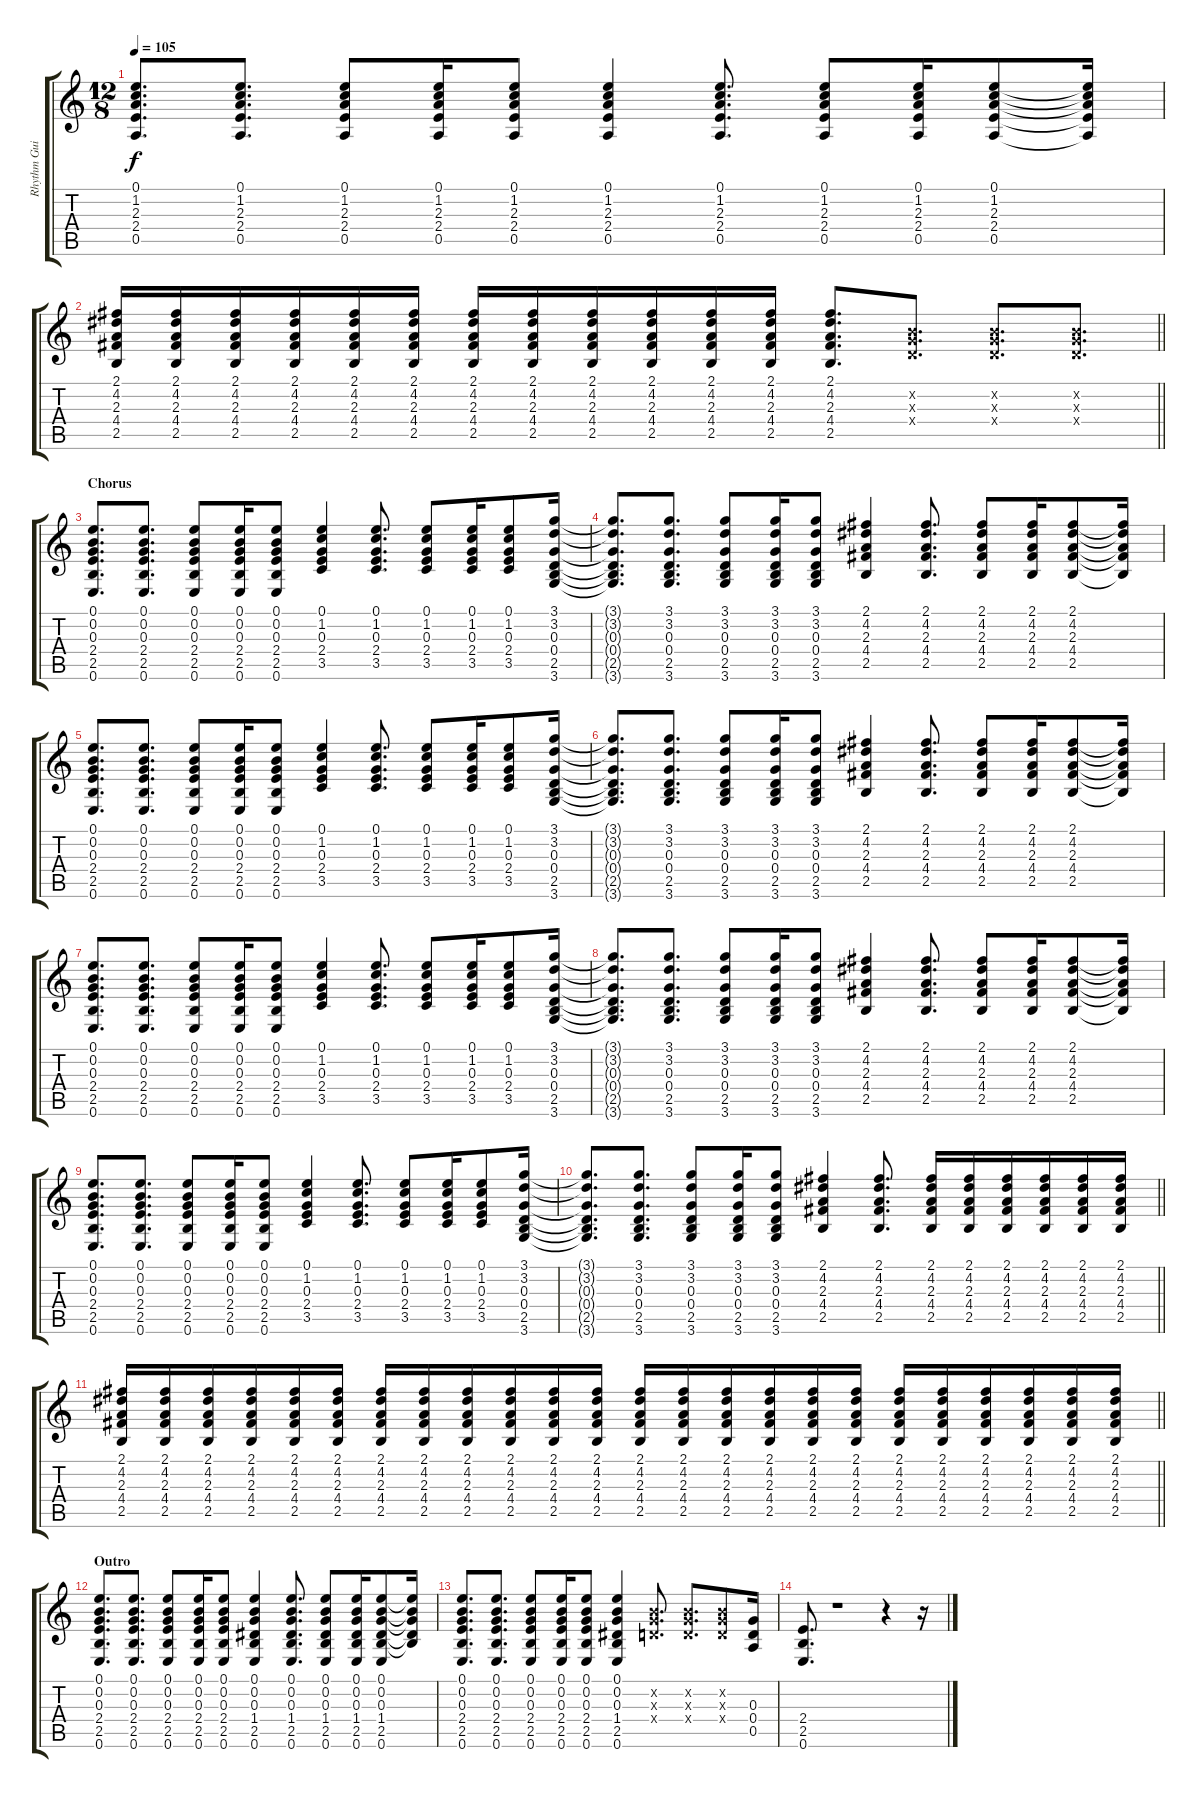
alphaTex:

\track ("Rhythm Guitar" "Rhythm Gui") {instrument overdrivenguitar}
\staff {score tabs}
\tuning (E4 B3 G3 D3 A2 E2) {hide}
\ts (12 8)
\tempo 105
\clef g2
\ks c
(0.1 1.2 2.3 2.4 0.5).8{d dy f} (0.1 1.2 2.3 2.4 0.5).8{d} (0.1 1.2 2.3 2.4 0.5).8 (0.1 1.2 2.3 2.4 0.5).16 (0.1 1.2 2.3 2.4 0.5).8 (0.1 1.2 2.3 2.4 0.5).4 (0.1 1.2 2.3 2.4 0.5).8{d} (0.1 1.2 2.3 2.4 0.5).8 (0.1 1.2 2.3 2.4 0.5).16 (0.1 1.2 2.3 2.4 0.5).8 (0.1{t} 1.2{t} 2.3{t} 2.4{t} 0.5{t}).16 |
\barLineRight lightlight
(2.1 4.2 2.3 4.4 2.5).16 (2.1 4.2 2.3 4.4 2.5).16 (2.1 4.2 2.3 4.4 2.5).16 (2.1 4.2 2.3 4.4 2.5).16 (2.1 4.2 2.3 4.4 2.5).16 (2.1 4.2 2.3 4.4 2.5).16 (2.1 4.2 2.3 4.4 2.5).16 (2.1 4.2 2.3 4.4 2.5).16 (2.1 4.2 2.3 4.4 2.5).16 (2.1 4.2 2.3 4.4 2.5).16 (2.1 4.2 2.3 4.4 2.5).16 (2.1 4.2 2.3 4.4 2.5).16 (2.1 4.2 2.3 4.4 2.5).8{d} (0.2{x} 0.3{x} 0.4{x}).8{d} (0.2{x} 0.3{x} 0.4{x}).8{d} (0.2{x} 0.3{x} 0.4{x}).8{d} |
\section ("" "Chorus")
(0.1 0.2 0.3 2.4 2.5 0.6).8{d} (0.1 0.2 0.3 2.4 2.5 0.6).8{d} (0.1 0.2 0.3 2.4 2.5 0.6).8 (0.1 0.2 0.3 2.4 2.5 0.6).16 (0.1 0.2 0.3 2.4 2.5 0.6).8 (0.1 1.2 0.3 2.4 3.5).4 (0.1 1.2 0.3 2.4 3.5).8{d} (0.1 1.2 0.3 2.4 3.5).8 (0.1 1.2 0.3 2.4 3.5).16 (0.1 1.2 0.3 2.4 3.5).8 (3.1 3.2 0.3 0.4 2.5 3.6).16 |
(3.1{t} 3.2{t} 0.3{t} 0.4{t} 2.5{t} 3.6{t}).8{d} (3.1 3.2 0.3 0.4 2.5 3.6).8{d} (3.1 3.2 0.3 0.4 2.5 3.6).8 (3.1 3.2 0.3 0.4 2.5 3.6).16 (3.1 3.2 0.3 0.4 2.5 3.6).8 (2.1 4.2 2.3 4.4 2.5).4 (2.1 4.2 2.3 4.4 2.5).8{d} (2.1 4.2 2.3 4.4 2.5).8 (2.1 4.2 2.3 4.4 2.5).16 (2.1 4.2 2.3 4.4 2.5).8 (2.1{t} 4.2{t} 2.3{t} 4.4{t} 2.5{t}).16 |
(0.1 0.2 0.3 2.4 2.5 0.6).8{d} (0.1 0.2 0.3 2.4 2.5 0.6).8{d} (0.1 0.2 0.3 2.4 2.5 0.6).8 (0.1 0.2 0.3 2.4 2.5 0.6).16 (0.1 0.2 0.3 2.4 2.5 0.6).8 (0.1 1.2 0.3 2.4 3.5).4 (0.1 1.2 0.3 2.4 3.5).8{d} (0.1 1.2 0.3 2.4 3.5).8 (0.1 1.2 0.3 2.4 3.5).16 (0.1 1.2 0.3 2.4 3.5).8 (3.1 3.2 0.3 0.4 2.5 3.6).16 |
(3.1{t} 3.2{t} 0.3{t} 0.4{t} 2.5{t} 3.6{t}).8{d} (3.1 3.2 0.3 0.4 2.5 3.6).8{d} (3.1 3.2 0.3 0.4 2.5 3.6).8 (3.1 3.2 0.3 0.4 2.5 3.6).16 (3.1 3.2 0.3 0.4 2.5 3.6).8 (2.1 4.2 2.3 4.4 2.5).4 (2.1 4.2 2.3 4.4 2.5).8{d} (2.1 4.2 2.3 4.4 2.5).8 (2.1 4.2 2.3 4.4 2.5).16 (2.1 4.2 2.3 4.4 2.5).8 (2.1{t} 4.2{t} 2.3{t} 4.4{t} 2.5{t}).16 |
(0.1 0.2 0.3 2.4 2.5 0.6).8{d} (0.1 0.2 0.3 2.4 2.5 0.6).8{d} (0.1 0.2 0.3 2.4 2.5 0.6).8 (0.1 0.2 0.3 2.4 2.5 0.6).16 (0.1 0.2 0.3 2.4 2.5 0.6).8 (0.1 1.2 0.3 2.4 3.5).4 (0.1 1.2 0.3 2.4 3.5).8{d} (0.1 1.2 0.3 2.4 3.5).8 (0.1 1.2 0.3 2.4 3.5).16 (0.1 1.2 0.3 2.4 3.5).8 (3.1 3.2 0.3 0.4 2.5 3.6).16 |
(3.1{t} 3.2{t} 0.3{t} 0.4{t} 2.5{t} 3.6{t}).8{d} (3.1 3.2 0.3 0.4 2.5 3.6).8{d} (3.1 3.2 0.3 0.4 2.5 3.6).8 (3.1 3.2 0.3 0.4 2.5 3.6).16 (3.1 3.2 0.3 0.4 2.5 3.6).8 (2.1 4.2 2.3 4.4 2.5).4 (2.1 4.2 2.3 4.4 2.5).8{d} (2.1 4.2 2.3 4.4 2.5).8 (2.1 4.2 2.3 4.4 2.5).16 (2.1 4.2 2.3 4.4 2.5).8 (2.1{t} 4.2{t} 2.3{t} 4.4{t} 2.5{t}).16 |
(0.1 0.2 0.3 2.4 2.5 0.6).8{d} (0.1 0.2 0.3 2.4 2.5 0.6).8{d} (0.1 0.2 0.3 2.4 2.5 0.6).8 (0.1 0.2 0.3 2.4 2.5 0.6).16 (0.1 0.2 0.3 2.4 2.5 0.6).8 (0.1 1.2 0.3 2.4 3.5).4 (0.1 1.2 0.3 2.4 3.5).8{d} (0.1 1.2 0.3 2.4 3.5).8 (0.1 1.2 0.3 2.4 3.5).16 (0.1 1.2 0.3 2.4 3.5).8 (3.1 3.2 0.3 0.4 2.5 3.6).16 |
\barLineRight lightlight
(3.1{t} 3.2{t} 0.3{t} 0.4{t} 2.5{t} 3.6{t}).8{d} (3.1 3.2 0.3 0.4 2.5 3.6).8{d} (3.1 3.2 0.3 0.4 2.5 3.6).8 (3.1 3.2 0.3 0.4 2.5 3.6).16 (3.1 3.2 0.3 0.4 2.5 3.6).8 (2.1 4.2 2.3 4.4 2.5).4 (2.1 4.2 2.3 4.4 2.5).8{d} (2.1 4.2 2.3 4.4 2.5).16 (2.1 4.2 2.3 4.4 2.5).16 (2.1 4.2 2.3 4.4 2.5).16 (2.1 4.2 2.3 4.4 2.5).16 (2.1 4.2 2.3 4.4 2.5).16 (2.1 4.2 2.3 4.4 2.5).16 |
\barLineRight lightlight
(2.1 4.2 2.3 4.4 2.5).16 (2.1 4.2 2.3 4.4 2.5).16 (2.1 4.2 2.3 4.4 2.5).16 (2.1 4.2 2.3 4.4 2.5).16 (2.1 4.2 2.3 4.4 2.5).16 (2.1 4.2 2.3 4.4 2.5).16 (2.1 4.2 2.3 4.4 2.5).16 (2.1 4.2 2.3 4.4 2.5).16 (2.1 4.2 2.3 4.4 2.5).16 (2.1 4.2 2.3 4.4 2.5).16 (2.1 4.2 2.3 4.4 2.5).16 (2.1 4.2 2.3 4.4 2.5).16 (2.1 4.2 2.3 4.4 2.5).16 (2.1 4.2 2.3 4.4 2.5).16 (2.1 4.2 2.3 4.4 2.5).16 (2.1 4.2 2.3 4.4 2.5).16 (2.1 4.2 2.3 4.4 2.5).16 (2.1 4.2 2.3 4.4 2.5).16 (2.1 4.2 2.3 4.4 2.5).16 (2.1 4.2 2.3 4.4 2.5).16 (2.1 4.2 2.3 4.4 2.5).16 (2.1 4.2 2.3 4.4 2.5).16 (2.1 4.2 2.3 4.4 2.5).16 (2.1 4.2 2.3 4.4 2.5).16 |
\section ("" "Outro")
(0.1 0.2 0.3 2.4 2.5 0.6).8{d} (0.1 0.2 0.3 2.4 2.5 0.6).8{d} (0.1 0.2 0.3 2.4 2.5 0.6).8 (0.1 0.2 0.3 2.4 2.5 0.6).16 (0.1 0.2 0.3 2.4 2.5 0.6).8 (0.1 0.2 0.3 1.4 2.5 0.6).4 (0.1 0.2 0.3 1.4 2.5 0.6).8{d} (0.1 0.2 0.3 1.4 2.5 0.6).8 (0.1 0.2 0.3 1.4 2.5 0.6).16 (0.1 0.2 0.3 1.4 2.5 0.6).8 (0.1{t} 0.2{t} 0.3{t} 1.4{t} 2.5{t}).16 |
(0.1 0.2 0.3 2.4 2.5 0.6).8{d} (0.1 0.2 0.3 2.4 2.5 0.6).8{d} (0.1 0.2 0.3 2.4 2.5 0.6).8 (0.1 0.2 0.3 2.4 2.5 0.6).16 (0.1 0.2 0.3 2.4 2.5 0.6).8 (0.1 0.2 0.3 1.4 2.5 0.6).4 (0.2{x} 0.3{x} 0.4{x}).8{d} (0.2{x} 0.3{x} 0.4{x}).8{d} (0.2{x} 0.3{x} 0.4{x}).8 (0.3 0.4 0.5).16 |
(2.4 2.5 0.6).8{d} r.1 r.4 r.16
